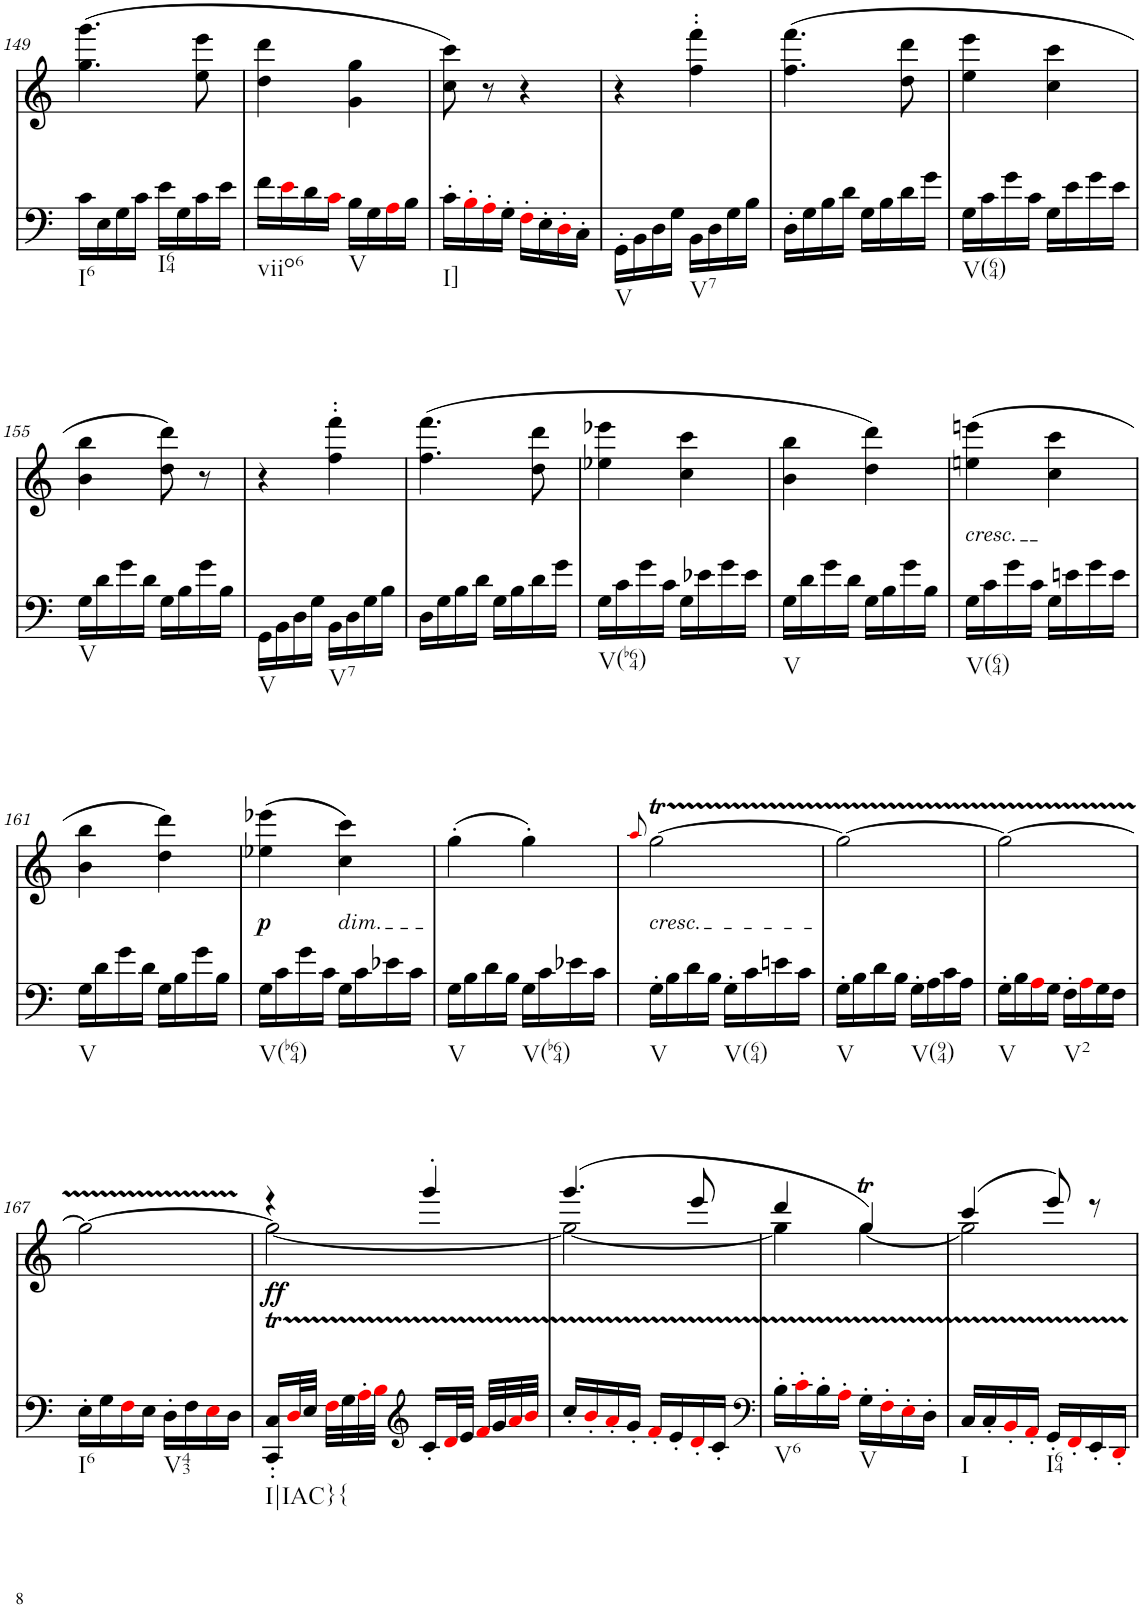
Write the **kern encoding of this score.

**kern	**dynam	**kern	**text	**dynam
*part2	*part2	*part1	*part1	*part1
*staff2	*staff2	*staff1	*staff1	*staff1
*I"piano	*	*I"piano	*	*
*I'Pno	*	*I'Pno	*	*
!!LO:PB:g=z
*clefF4	*	*clefG2	*	*
*k[]	*	*k[]	*	*
*M2/4	*	*M2/4	*	*
=149	=149	=149	=149	=149
!LO:TX:b:t=I6	!	!	!	!
16c\LL	.	(4.gg\ 4.ggg\	.	.
16E\	.	.	.	.
16G\	.	.	.	.
16c\JJ	.	.	.	.
!LO:TX:b:t=I64	!	!	!	!
16e\LL	.	.	.	.
16G\	.	.	.	.
16c\	.	8ee\ 8eee\	.	.
16e\JJ	.	.	.	.
=150	=150	=150	=150	=150
!LO:TX:b:t=viio6	!	!	!	!
16f\LL	.	4dd\ 4ddd\	.	.
16ei\	.	.	.	.
16d\	.	.	.	.
16ci\JJ	.	.	.	.
!LO:TX:b:t=V	!	!	!	!
16B\LL	.	4g\ 4gg\	.	.
16G\	.	.	.	.
16Ai\	.	.	.	.
16B\JJ	.	.	.	.
=151	=151	=151	=151	=151
!LO:TX:b:t=I]	!	!	!	!
16c'\LL	.	8cc\ 8ccc\)	.	.
16B'i\	.	.	.	.
16A'i\	.	8r	.	.
16G'\JJ	.	.	.	.
16F'i\LL	.	4r	.	.
16E'\	.	.	.	.
16D'i\	.	.	.	.
16C'\JJ	.	.	.	.
=152	=152	=152	=152	=152
!LO:TX:b:t=V	!	!	!	!
16GG'\LL	.	4r	.	.
16BB\	.	.	.	.
16D\	.	.	.	.
16G\JJ	.	.	.	.
!LO:TX:b:t=V7	!	!	!	!
16BB\LL	.	4ff\' 4fff\'	.	.
16D\	.	.	.	.
16G\	.	.	.	.
16B\JJ	.	.	.	.
=153	=153	=153	=153	=153
16D'\LL	.	(4.ff\ 4.fff\	.	.
16G\	.	.	.	.
16B\	.	.	.	.
16d\JJ	.	.	.	.
16G\LL	.	.	.	.
16B\	.	.	.	.
16d\	.	8dd\ 8ddd\	.	.
16g\JJ	.	.	.	.
=154	=154	=154	=154	=154
!LO:TX:b:t=V(64)	!	!	!	!
16G\LL	.	4ee\ 4eee\	.	.
16c\	.	.	.	.
16g\	.	.	.	.
16c\JJ	.	.	.	.
16G\LL	.	4cc\ 4ccc\	.	.
16e\	.	.	.	.
16g\	.	.	.	.
16e\JJ	.	.	.	.
!!LO:LB:g=z
=155	=155	=155	=155	=155
!LO:TX:b:t=V	!	!	!	!
16G\LL	.	4b\ 4bb\	.	.
16d\	.	.	.	.
16g\	.	.	.	.
16d\JJ	.	.	.	.
16G\LL	.	8dd\ 8ddd\)	.	.
16B\	.	.	.	.
16g\	.	8r	.	.
16B\JJ	.	.	.	.
=156	=156	=156	=156	=156
!LO:TX:b:t=V	!	!	!	!
16GG\LL	.	4r	.	.
16BB\	.	.	.	.
16D\	.	.	.	.
16G\JJ	.	.	.	.
!LO:TX:b:t=V7	!	!	!	!
16BB\LL	.	4ff\' 4fff\'	.	.
16D\	.	.	.	.
16G\	.	.	.	.
16B\JJ	.	.	.	.
=157	=157	=157	=157	=157
16D\LL	.	(4.ff\ 4.fff\	.	.
16G\	.	.	.	.
16B\	.	.	.	.
16d\JJ	.	.	.	.
16G\LL	.	.	.	.
16B\	.	.	.	.
16d\	.	8dd\ 8ddd\	.	.
16g\JJ	.	.	.	.
=158	=158	=158	=158	=158
!LO:TX:b:t=V(b64)	!	!	!	!
16G\LL	.	4ee-X\ 4eee-X\	.	.
16c\	.	.	.	.
16g\	.	.	.	.
16c\JJ	.	.	.	.
16G\LL	.	4cc\ 4ccc\	.	.
16e-X\	.	.	.	.
16g\	.	.	.	.
16e-\JJ	.	.	.	.
=159	=159	=159	=159	=159
!LO:TX:b:t=V	!	!	!	!
16G\LL	.	4b\ 4bb\	.	.
16d\	.	.	.	.
16g\	.	.	.	.
16d\JJ	.	.	.	.
16G\LL	.	4dd\ 4ddd\)	.	.
16B\	.	.	.	.
16g\	.	.	.	.
16B\JJ	.	.	.	.
=160	=160	=160	=160	=160
!	!	!LO:TX:b:i:t=cresc.	!	!
!LO:TX:b:t=V(64)	!	!	!	!
16G\LL	.	(4een\ 4eeen\	.	.
16c\	.	.	.	.
16g\	.	.	.	.
16c\JJ	.	.	.	.
16G\LL	.	4cc\ 4ccc\	.	.
16en\	.	.	.	.
16g\	.	.	.	.
16e\JJ	.	.	.	.
!!LO:LB:g=z
=161	=161	=161	=161	=161
!LO:TX:b:t=V	!	!	!	!
16G\LL	.	4b\ 4bb\	.	.
16d\	.	.	.	.
16g\	.	.	.	.
16d\JJ	.	.	.	.
16G\LL	.	4dd\ 4ddd\)	.	.
16B\	.	.	.	.
16g\	.	.	.	.
16B\JJ	.	.	.	.
=162	=162	=162	=162	=162
!LO:TX:b:t=V(b64)	!	!	!	!
!	!	!	!LO:LY:b	!LO:DY:b
16G\LL	.	(4ee-X\ 4eee-X\	p	p
16c\	.	.	.	.
16g\	.	.	.	.
16c\JJ	.	.	.	.
!	!	!LO:TX:b:i:t=dim.	!	!
16G\LL	.	4cc\ 4ccc\)	.	.
16c\	.	.	.	.
16e-X\	.	.	.	.
16c\JJ	.	.	.	.
=163	=163	=163	=163	=163
!LO:TX:b:t=V	!	!	!	!
16G\LL	.	(4gg'\	.	.
16B\	.	.	.	.
16d\	.	.	.	.
16B\JJ	.	.	.	.
!LO:TX:b:t=V(b64)	!	!	!	!
16G\LL	.	4gg'\)	.	.
16c\	.	.	.	.
16e-X\	.	.	.	.
16c\JJ	.	.	.	.
=164	=164	=164	=164	=164
.	.	8qaai/	.	.
!	!	!LO:TX:b:i:t=cresc.	!	!
!LO:TX:b:t=V	!	!	!	!
16G'\LL	.	[2ggT\	.	.
16B\	.	.	.	.
16d\	.	.	.	.
16B\JJ	.	.	.	.
!LO:TX:b:t=V(64)	!	!	!	!
16G'\LL	.	.	.	.
16c\	.	.	.	.
16en\	.	.	.	.
16c\JJ	.	.	.	.
=165	=165	=165	=165	=165
!LO:TX:b:t=V	!	!	!	!
16G'\LL	.	2gg\_	.	.
16B\	.	.	.	.
16d\	.	.	.	.
16B\JJ	.	.	.	.
!LO:TX:b:t=V(94)	!	!	!	!
16G'\LL	.	.	.	.
16A\	.	.	.	.
16c\	.	.	.	.
16A\JJ	.	.	.	.
=166	=166	=166	=166	=166
!LO:TX:b:t=V	!	!	!	!
16G'\LL	.	2gg\_	.	.
16B\	.	.	.	.
16Ai\	.	.	.	.
16G\JJ	.	.	.	.
!LO:TX:b:t=V2	!	!	!	!
16F'\LL	.	.	.	.
16Ai\	.	.	.	.
16G\	.	.	.	.
16F\JJ	.	.	.	.
!!LO:LB:g=z
=167	=167	=167	=167	=167
!LO:TX:b:t=I6	!	!	!	!
16E'\LL	.	2ggTTT\_	.	.
16G\	.	.	.	.
16Fi\	.	.	.	.
16E\JJ	.	.	.	.
!LO:TX:b:t=V43	!	!	!	!
16D'\LL	.	.	.	.
16F\	.	.	.	.
16Ei\	.	.	.	.
16D\JJ	.	.	.	.
=168	=168	=168	=168	=168
*	*	*^	*	*
!LO:TX:b:t=I|IAC}{	!	!	!	!	!
!	!LO:DY:a	!	!	!LO:LY:b	!
16CC/T' 16C/T'LL	ff	4r	2gg\_	ff	.
32Di/L	.	.	.	.	.
32E/JJJ	.	.	.	.	.
32Fi\LLL	.	.	.	.	.
32G\	.	.	.	.	.
32A'i\	.	.	.	.	.
32Bi\JJJ	.	.	.	.	.
*clefG2	*	*	*	*	*
16c'/LL	.	4ggg'/	.	.	.
32di/L	.	.	.	.	.
32e/JJJ	.	.	.	.	.
32fi/LLL	.	.	.	.	.
32g/	.	.	.	.	.
32ai/	.	.	.	.	.
32bi/JJJ	.	.	.	.	.
=169	=169	=169	=169	=169	=169
!	!	!	!	!LO:LY:b	!
16cc'/LL	.	(4.ggg/	2gg\_	>	.
16b'i/	.	.	.	.	.
16a'i/	.	.	.	.	.
16g'/JJ	.	.	.	.	.
16f'i/LL	.	.	.	.	.
16e'/	.	.	.	.	.
16d'i/	.	8eee/	.	.	.
16c'/JJ	.	.	.	.	.
=170	=170	=170	=170	=170	=170
*clefF4	*	*	*	*	*
!LO:TX:b:t=V6	!	!	!	!	!
16B'\LL	.	4ddd/	4gg\]	.	.
16c'i\	.	.	.	.	.
16B'\	.	.	.	.	.
16A'i\JJ	.	.	.	.	.
!LO:TX:b:t=V	!	!	!	!	!
16G'\LL	.	4ggT/)	[4gg\	.	.
16F'i\	.	.	.	.	.
16E'i\	.	.	.	.	.
16D'\JJ	.	.	.	.	.
=171	=171	=171	=171	=171	=171
!LO:TX:b:t=I	!	!	!	!	!
16C/LL	.	(4ccc/	2gg\]	.	.
16C'/	.	.	.	.	.
16BB'i/	.	.	.	.	.
16AA'i/JJ	.	.	.	.	.
!LO:TX:b:t=I64	!	!	!	!	!
16GG'/LL	.	8eee/)	.	.	.
16FF'i/	.	.	.	.	.
16EE'/	.	8r	.	.	.
16DD'i/JJ	.	.	.	.	.
*	*	*v	*v	*	*
=	=	=	=	=
*-	*-	*-	*-	*-
